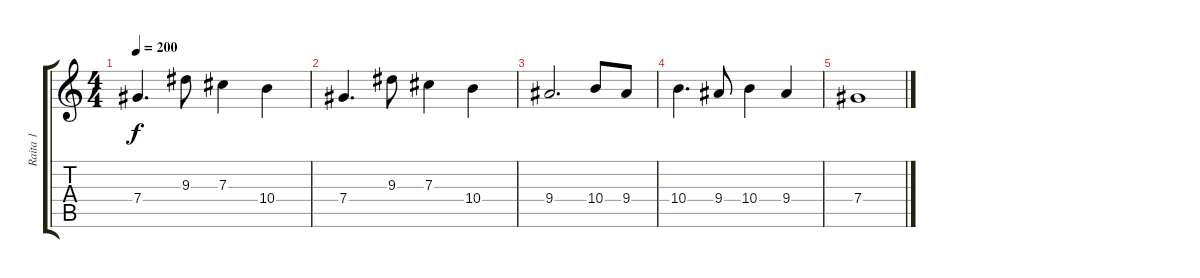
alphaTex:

\track ("Raita 1" "Raita 1") {instrument overdrivenguitar}
\staff {score tabs}
\tuning (Eb4 Bb3 Gb3 Db3 Ab2 Eb2) {hide}
\ts (4 4)
\tempo 200
\clef g2
\ks c
7.4.4{d dy f} 9.3.8 7.3.4 10.4.4 |
7.4.4{d} 9.3.8 7.3.4 10.4.4 |
9.4.2{d} 10.4.8 9.4.8 |
10.4.4{d} 9.4.8 10.4.4 9.4.4 |
7.4.1
